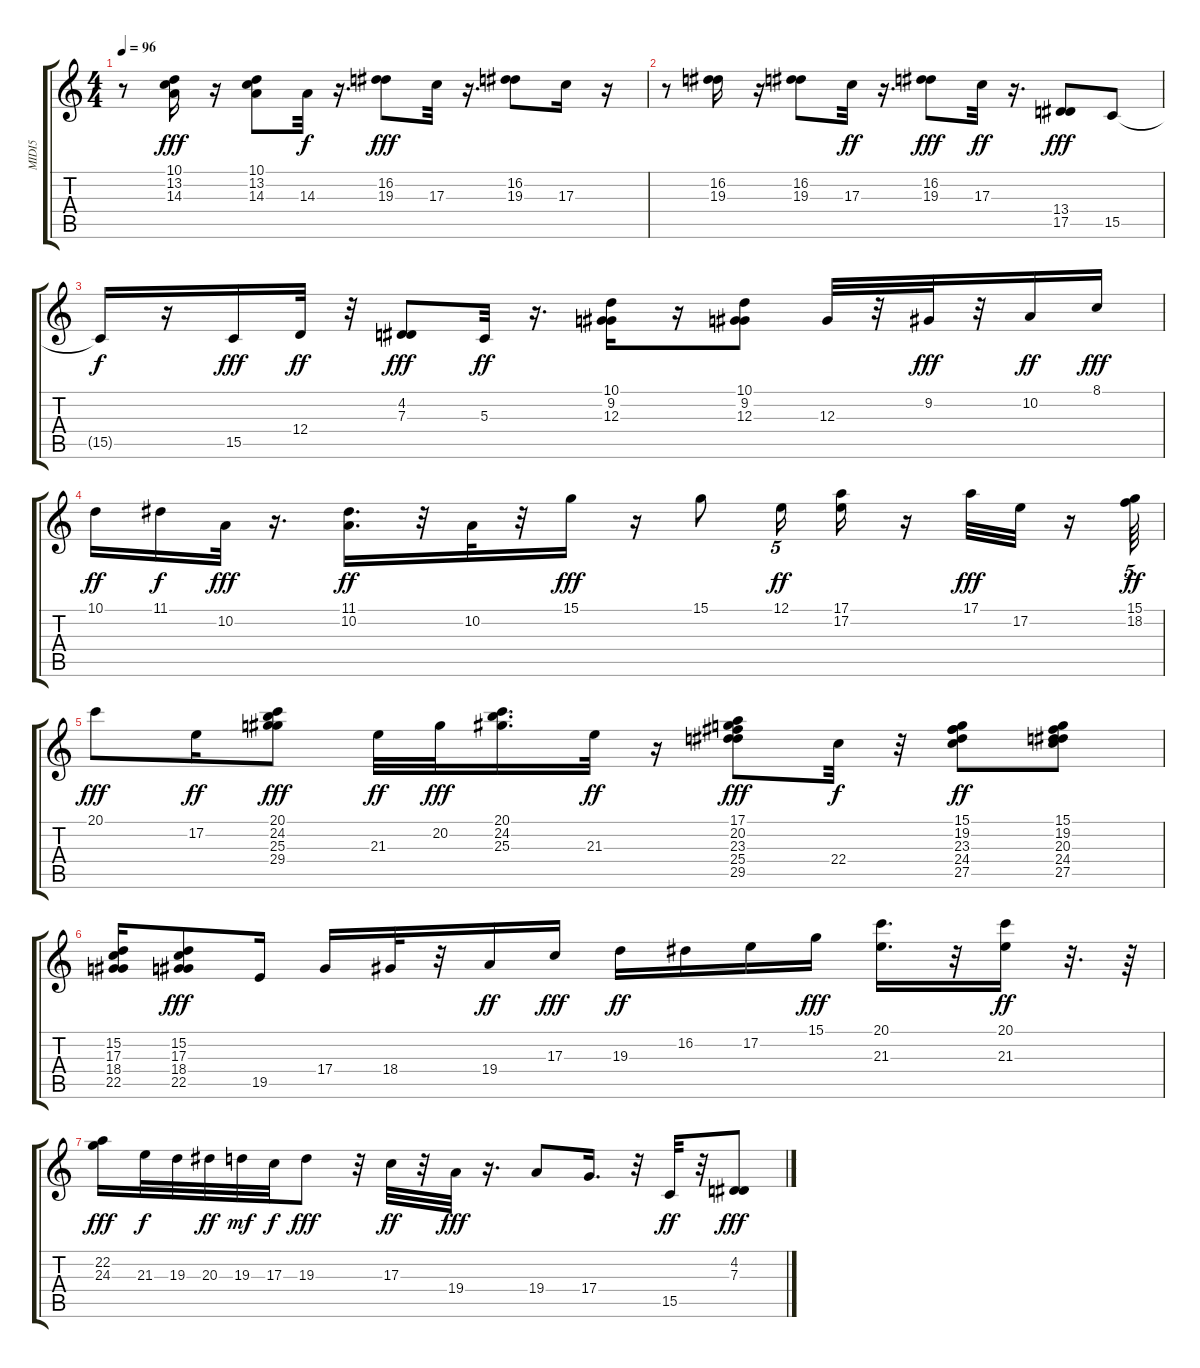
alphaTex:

\track ("MIDI5" "MIDI5") {instrument acousticgrandpiano}
\staff {score tabs}
\tuning (E4 B3 G3 D3 A2 E2) {hide}
\ts (4 4)
\tempo 96
\clef g2
\ks c
r.8{dy fff} (10.1 13.2 14.3).16 r.16 (10.1 13.2 14.3).8 14.3.32{dy f} r.16{d} (16.2 19.3).8{dy fff} 17.3.32 r.16{d} (16.2 19.3).8 17.3.16 r.16 |
r.8 (16.2 19.3).16 r.16 (16.2 19.3).8 17.3.32{dy ff} r.16{d} (16.2 19.3).8{dy fff} 17.3.32{dy ff} r.16{d} (13.4 17.5).8{dy fff} 15.5.8 |
15.5{t}.16{dy f} r.16 15.5.16{dy fff} 12.4.32{dy ff} r.32 (4.2 7.3).8{dy fff} 5.3.32{dy ff} r.16{d} (10.1 9.2 12.3).16 r.16 (10.1 9.2 12.3).8 12.3.32 r.32 9.2.32{dy fff} r.32 10.2.16{dy ff} 8.1.16{dy fff} |
10.1.16{dy ff} 11.1.16{dy f} 10.2.32{dy fff} r.16{d} (11.1 10.2).16{d dy ff} r.32 10.2.32 r.32 15.1.16{dy fff} r.16 15.1.8 12.1.16{tu (5 4) dy ff} (17.1 17.2).16 r.16 17.1.32{dy fff} 17.2.32 r.16 (15.1 18.2).64{tu (5 4) dy ff} |
20.1.8{dy fff} 17.2.16{dy ff} (20.1 24.2 25.3 29.4).8{dy fff} 21.3.32{dy ff} 20.2.32{dy fff} (20.1 24.2 25.3).16{d} 21.3.32{dy ff} r.16 (17.1 20.2 23.3 25.4 29.5).8{dy fff} 22.4.32{dy f} r.32 (15.1 19.2 23.3 24.4 27.5).8{dy ff} (15.1 19.2 20.3 24.4 27.5).8 |
(15.2 17.3 18.4 22.5).16 (15.2 17.3 18.4 22.5).8{dy fff} 19.5.16 17.4.16 18.4.32 r.32 19.4.16{dy ff} 17.3.16{dy fff} 19.3.16{dy ff} 16.2.16 17.2.16 15.1.16{dy fff} (20.1 21.3).16{d} r.32 (20.1 21.3).16{dy ff} r.32{d} r.64 |
(22.2 24.3).16{dy fff} 21.3.32{dy f} 19.3.32 20.3.32{dy ff} 19.3.32{dy mf} 17.3.32{dy f} 19.3.8{dy fff} r.32 17.3.32{dy ff} r.32 19.4.32{dy fff} r.16{d} 19.4.8 17.4.16{d} r.32 15.5.32{dy ff} r.32 (4.2 7.3).8{dy fff}
